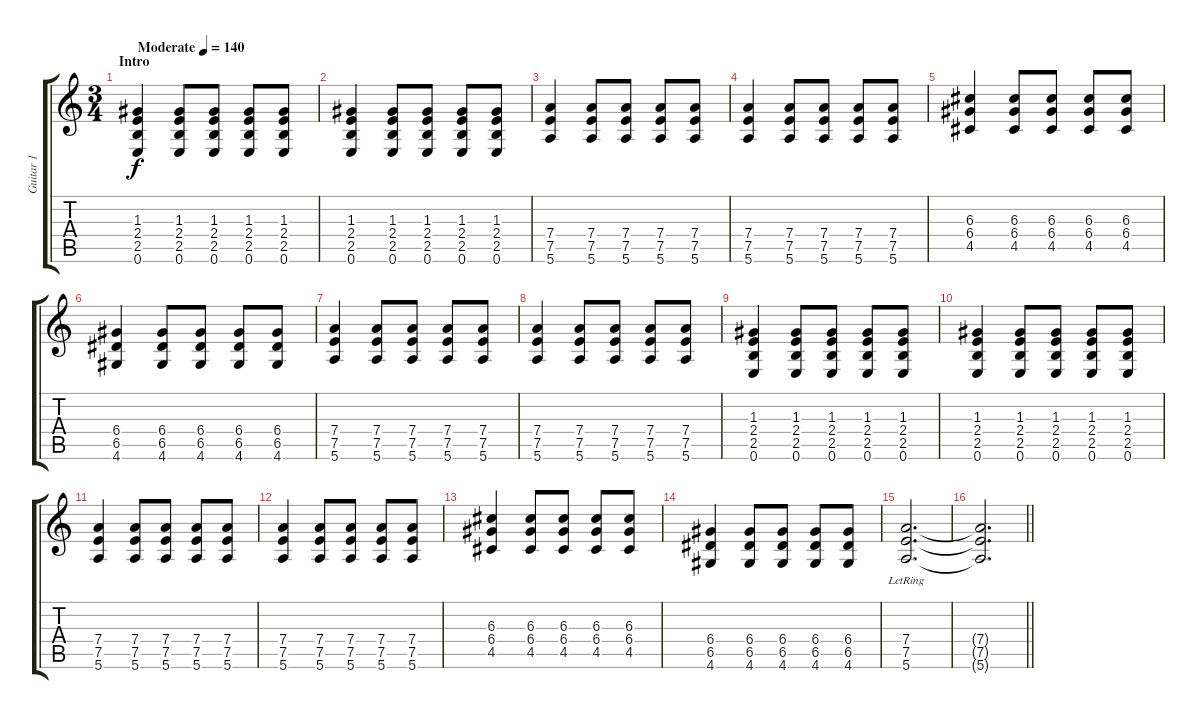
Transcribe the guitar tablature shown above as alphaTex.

\track ("Guitar 1" "Guitar 1") {instrument distortionguitar}
\staff {score tabs}
\tuning (E4 B3 G3 D3 A2 E2) {hide}
\ts (3 4)
\section ("" "Intro")
\tempo (140 "Moderate")
\clef g2
\ks c
(1.3 2.4 2.5 0.6).4{dy f instrument distortionguitar} (1.3 2.4 2.5 0.6).8 (1.3 2.4 2.5 0.6).8 (1.3 2.4 2.5 0.6).8 (1.3 2.4 2.5 0.6).8 |
(1.3 2.4 2.5 0.6).4 (1.3 2.4 2.5 0.6).8 (1.3 2.4 2.5 0.6).8 (1.3 2.4 2.5 0.6).8 (1.3 2.4 2.5 0.6).8 |
(7.4 7.5 5.6).4 (7.4 7.5 5.6).8 (7.4 7.5 5.6).8 (7.4 7.5 5.6).8 (7.4 7.5 5.6).8 |
(7.4 7.5 5.6).4 (7.4 7.5 5.6).8 (7.4 7.5 5.6).8 (7.4 7.5 5.6).8 (7.4 7.5 5.6).8 |
(6.3 6.4 4.5).4 (6.3 6.4 4.5).8 (6.3 6.4 4.5).8 (6.3 6.4 4.5).8 (6.3 6.4 4.5).8 |
(6.4 6.5 4.6).4 (6.4 6.5 4.6).8 (6.4 6.5 4.6).8 (6.4 6.5 4.6).8 (6.4 6.5 4.6).8 |
(7.4 7.5 5.6).4 (7.4 7.5 5.6).8 (7.4 7.5 5.6).8 (7.4 7.5 5.6).8 (7.4 7.5 5.6).8 |
(7.4 7.5 5.6).4 (7.4 7.5 5.6).8 (7.4 7.5 5.6).8 (7.4 7.5 5.6).8 (7.4 7.5 5.6).8 |
(1.3 2.4 2.5 0.6).4 (1.3 2.4 2.5 0.6).8 (1.3 2.4 2.5 0.6).8 (1.3 2.4 2.5 0.6).8 (1.3 2.4 2.5 0.6).8 |
(1.3 2.4 2.5 0.6).4 (1.3 2.4 2.5 0.6).8 (1.3 2.4 2.5 0.6).8 (1.3 2.4 2.5 0.6).8 (1.3 2.4 2.5 0.6).8 |
(7.4 7.5 5.6).4 (7.4 7.5 5.6).8 (7.4 7.5 5.6).8 (7.4 7.5 5.6).8 (7.4 7.5 5.6).8 |
(7.4 7.5 5.6).4 (7.4 7.5 5.6).8 (7.4 7.5 5.6).8 (7.4 7.5 5.6).8 (7.4 7.5 5.6).8 |
(6.3 6.4 4.5).4 (6.3 6.4 4.5).8 (6.3 6.4 4.5).8 (6.3 6.4 4.5).8 (6.3 6.4 4.5).8 |
(6.4 6.5 4.6).4 (6.4 6.5 4.6).8 (6.4 6.5 4.6).8 (6.4 6.5 4.6).8 (6.4 6.5 4.6).8 |
(7.4{lr} 7.5{lr} 5.6{lr}).2{d} |
\barLineRight lightlight
(7.4{t} 7.5{t} 5.6{t}).2{d}
